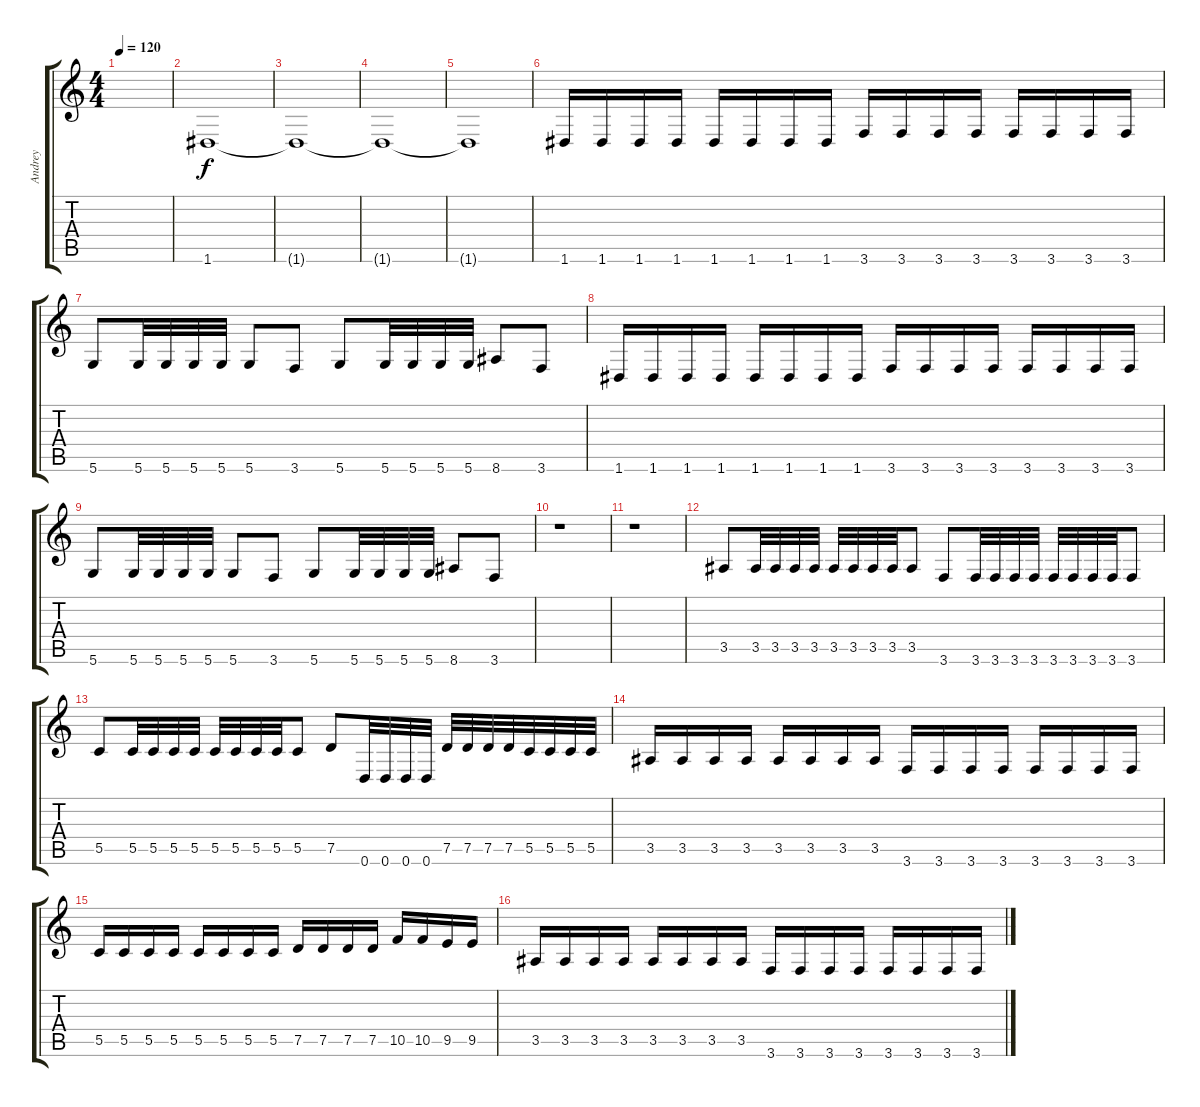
\track ("Andrey" "Andrey") {instrument electricbassfinger}
\staff {score tabs}
\tuning (D4 A3 F3 C3 G2 D2) {hide}
\ts (4 4)
\tempo 120
\clef g2
\ks c
|
1.6.1{volume 14} |
1.6{t}.1 |
1.6{t}.1 |
1.6{t}.1 |
1.6.16{volume 10} 1.6.16 1.6.16 1.6.16 1.6.16 1.6.16 1.6.16 1.6.16 3.6.16 3.6.16 3.6.16 3.6.16 3.6.16 3.6.16 3.6.16 3.6.16 |
5.6.8 5.6.32 5.6.32 5.6.32 5.6.32 5.6.8 3.6.8 5.6.8 5.6.32 5.6.32 5.6.32 5.6.32 8.6.8 3.6.8 |
1.6.16 1.6.16 1.6.16 1.6.16 1.6.16 1.6.16 1.6.16 1.6.16 3.6.16 3.6.16 3.6.16 3.6.16 3.6.16 3.6.16 3.6.16 3.6.16 |
5.6.8 5.6.32 5.6.32 5.6.32 5.6.32 5.6.8 3.6.8 5.6.8 5.6.32 5.6.32 5.6.32 5.6.32 8.6.8 3.6.8 |
r.1 |
r.1 |
3.5.8 3.5.32 3.5.32 3.5.32 3.5.32 3.5.32 3.5.32 3.5.32 3.5.32 3.5.8 3.6.8 3.6.32 3.6.32 3.6.32 3.6.32 3.6.32 3.6.32 3.6.32 3.6.32 3.6.8 |
5.5.8 5.5.32 5.5.32 5.5.32 5.5.32 5.5.32 5.5.32 5.5.32 5.5.32 5.5.8 7.5.8 0.6.32 0.6.32 0.6.32 0.6.32 7.5.32 7.5.32 7.5.32 7.5.32 5.5.32 5.5.32 5.5.32 5.5.32 |
3.5.16 3.5.16 3.5.16 3.5.16 3.5.16 3.5.16 3.5.16 3.5.16 3.6.16 3.6.16 3.6.16 3.6.16 3.6.16 3.6.16 3.6.16 3.6.16 |
5.5.16 5.5.16 5.5.16 5.5.16 5.5.16 5.5.16 5.5.16 5.5.16 7.5.16 7.5.16 7.5.16 7.5.16 10.5.16 10.5.16 9.5.16 9.5.16 |
3.5.16 3.5.16 3.5.16 3.5.16 3.5.16 3.5.16 3.5.16 3.5.16 3.6.16 3.6.16 3.6.16 3.6.16 3.6.16 3.6.16 3.6.16 3.6.16
